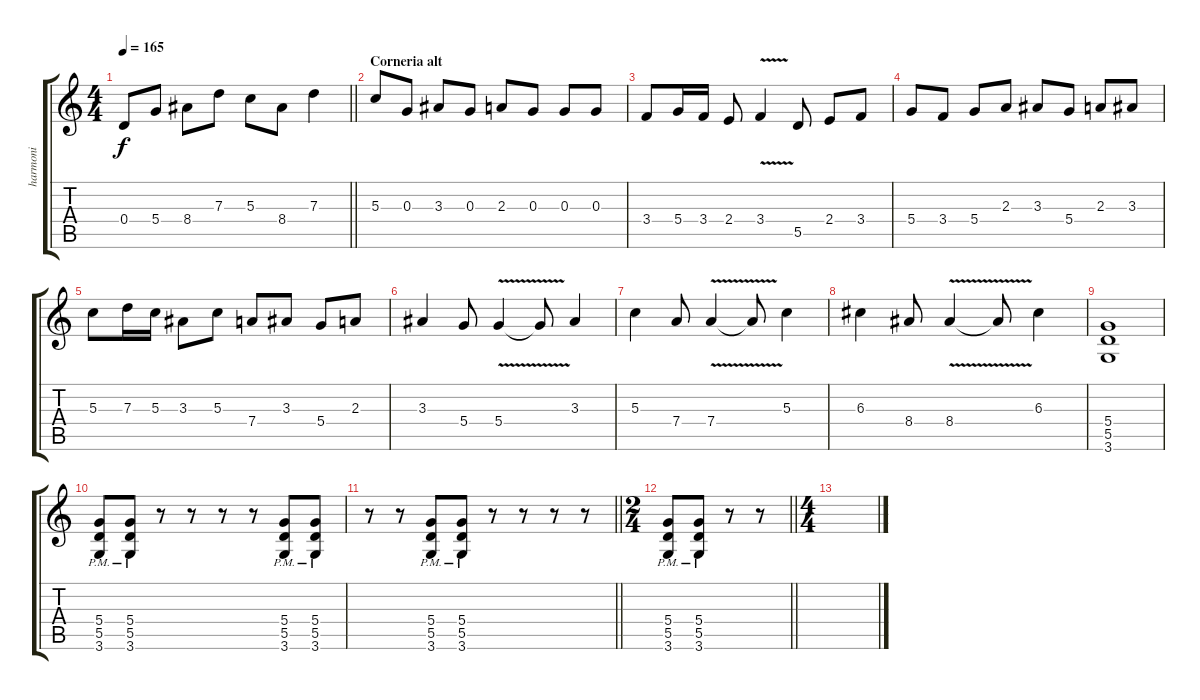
\track ("harmoni" "harmoni") {instrument distortionguitar}
\staff {score tabs}
\tuning (E4 B3 G3 D3 A2 E2) {hide}
\ts (4 4)
\tempo 165
\clef g2
\barLineRight lightlight
\ks c
0.4.8{dy f} 5.4.8 8.4.8 7.3.8 5.3.8 8.4.8 7.3.4 |
\section ("" "Corneria alt")
5.3.8 0.3.8 3.3.8 0.3.8 2.3.8 0.3.8 0.3.8 0.3.8 |
3.4.8 5.4.16 3.4.16 2.4.8 3.4{v}.4 5.5.8 2.4.8 3.4.8 |
5.4.8 3.4.8 5.4.8 2.3.8 3.3.8 5.4.8 2.3.8 3.3.8 |
5.3.8 7.3.16 5.3.16 3.3.8 5.3.8 7.4.8 3.3.8 5.4.8 2.3.8 |
3.3.4 5.4.8 5.4{v}.4 5.4{t}.8 3.3.4 |
5.3.4 7.4.8 7.4{v}.4 7.4{t}.8 5.3.4 |
6.3.4 8.4.8 8.4{v}.4 8.4{t}.8 6.3.4 |
(5.4 5.5 3.6).1 |
(5.4{pm} 5.5{pm} 3.6{pm}).8 (5.4{pm} 5.5{pm} 3.6{pm}).8 r.8 r.8 r.8 r.8 (5.4{pm} 5.5{pm} 3.6{pm}).8 (5.4{pm} 5.5{pm} 3.6{pm}).8 |
\barLineRight lightlight
r.8 r.8 (5.4{pm} 5.5{pm} 3.6{pm}).8 (5.4{pm} 5.5{pm} 3.6{pm}).8 r.8 r.8 r.8 r.8 |
\ts (2 4)
\barLineRight lightlight
(5.4{pm} 5.5{pm} 3.6{pm}).8 (5.4{pm} 5.5{pm} 3.6{pm}).8 r.8 r.8 |
\ts (4 4)
\section ("" "")
